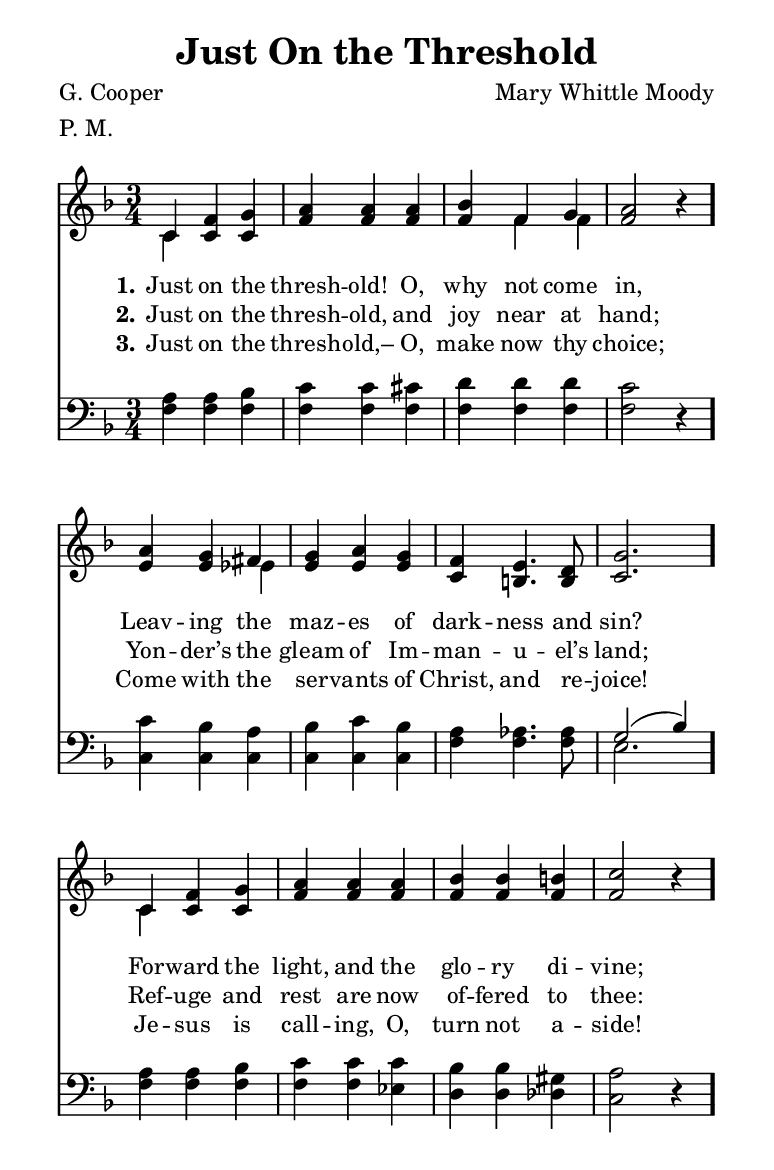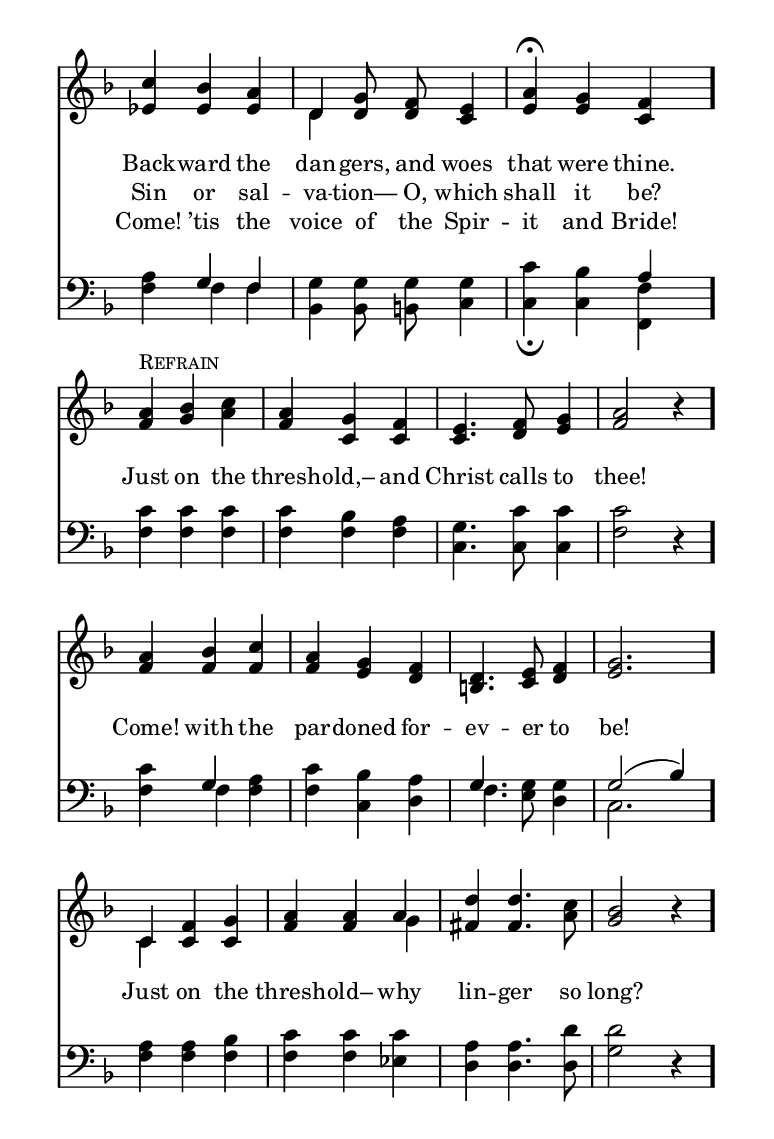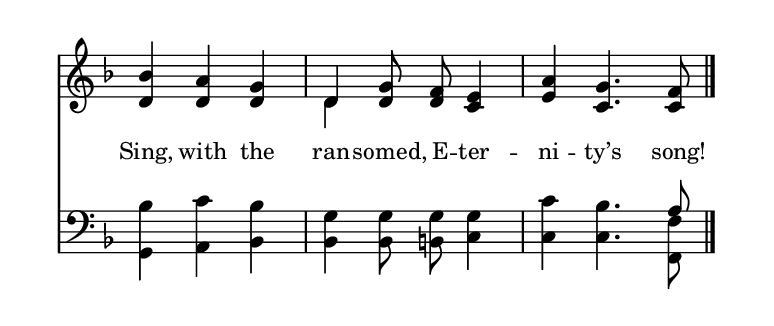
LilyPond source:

\include "common/global.ily"
\paper {
  \include "common/paper.ily"
  %ragged-bottom = ##t
  ragged-last-bottom = ##t
  systems-per-page = #(cond (is-eogsized 5) (#t #f))
  page-count = #(cond (is-eogsized 2) (#t #f))
  system-count = #(cond (is-eogsized 6) (#t #f))
}

\header{
  hymnnumber = "98"
  title = "Just On the Threshold"
  tunename = "Moment By Moment"
  meter = "P. M."
  poet = "G. Cooper"
  composer = "Mary Whittle Moody"
  %copyright = ""
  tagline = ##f
}

% for fermata in MIDI
ta = { \tempo 4=120 }
tb = { \tempo 4=60 }

patternAA = { c4 c4 c4 | c4 c4 c4 | c4 c4 c4 | c2 c4 }
patternBA = { c4 c4 c4 | c4 c4 c4 | c4 c4. c8 | c2. }
patternBB = { c4 c4 c4 | c4 c4 c4 | c4 c4. c8 | c2( c4) }
patternCA = { c4 c4 c4 | c4 c8 c8 c4 | c4 \tb c4 \ta c4 | c2. }
patternDA = { c4 c4 c4 | c4 c4 c4 | c4. c8 c4 | c2 c4 }
patternEA = { c4 c4 c4 | c4 c4 c4 | c4. c8 c4 | c2. }
patternEB = { c4 c4 c4 | c4 c4 c4 | c4. c8 c4 | c2( c4) }
patternFA = { c4 c4 c4 | c4 c4 c4 | c4 c4. c8 | c2 c4 }
patternGA = { c4 c4 c4 | c4 c8 c8 c4 | c4 c4. c8 | c2. }

global = {
  \include "common/overrides.ily"
  \override Staff.TimeSignature.style = #'numbered
  \time 3/4
  \override Score.MetronomeMark.transparent = ##t % hide all fermata changes too
  \ta
  \key f \major
  \autoBeamOff
}

notesSoprano = {
\global
\relative c' {

  \changePitch \patternAA { c f g | a a a | bes f g | a r }
  \changePitch \patternBA { a g fis | g a g | f e d | g }
  \changePitch \patternAA { c, f g | a a a | bes bes b | c r }
  \changePitch \patternCA { c bes a | d, g f | e a \fermata g | f }

  << s^\markup { \small \caps "Refrain" }
  \changePitch \patternDA { a bes c | a g f | e f g | a r } >>
  \changePitch \patternEA { a bes c | a g f | d e f | g }
  \changePitch \patternFA { c, f g | a a a | d d c | bes r }
  \changePitch \patternGA { bes a g | d g f | e a g | f }

  \bar "|."

}
}

notesAlto = {
\global
\relative e' {

  \changePitch \patternAA { c c c | f f f | f f f | f r }
  \changePitch \patternBA { e e ees | e e e | c b! b | c }
  \changePitch \patternAA { c c c | f f f | f f f | f r }
  \changePitch \patternCA { ees ees ees | d d d | c e e | c }

  \changePitch \patternDA { f g a | f c c | c d e | f r }
  \changePitch \patternEA { f f f | f e d | b! c d | e }
  \changePitch \patternFA { c c c | f f g | fis fis a | g r }
  \changePitch \patternGA { d d d | d d d | c e c | c }

}
}

notesTenor = {
\global
\relative a {

  \changePitch \patternAA { a a bes | c c cis | d d d | c r }
  \changePitch \patternBB { c bes a | bes c bes | a aes aes | g( bes) }
  \changePitch \patternAA { a a bes | c c c | bes bes gis | a r }
  \changePitch \patternCA { a g f | g g g | g c bes | a }

  \changePitch \patternDA { c c c | c bes a | g c c | c r }
  \changePitch \patternEB { c g a | c bes a | g g g | g( bes) }
  \changePitch \patternFA { a a bes | c c c | a a d | d r }
  \changePitch \patternGA { bes c bes | g g g | g c bes | a }

}
}

notesBass = {
\global
\relative f {

  \changePitch \patternAA { f f f | f f f | f f f | f r }
  \changePitch \patternBA { c c c | c c c | f f f | e }
  \changePitch \patternAA { f f f | f f ees | d d des | c r }
  \changePitch \patternCA { f f f | bes, bes b! | c c_\fermata c | <f f,> }

  \changePitch \patternDA { f f f | f f f | c c c | f r }
  \changePitch \patternEA { f f f | f c d | f e d | c }
  \changePitch \patternFA { f f f | f f ees | d d d | g r }
  \changePitch \patternGA { g, a bes | bes bes b! | c c c | <f f,> }

}
}

% This hymn does not have \bar "." at the end of each line as typeset in the
% original

Refrain = \lyricmode {

Just on the thresh -- old,– and Christ calls to thee! \bar "."
Come! with the par -- doned for -- ev -- er to be! \bar "."
Just on the thresh -- old– why lin -- ger so long? \bar "."
Sing, with the ran -- somed, E -- ter -- ni -- ty’s song! \bar "."

}

wordsA = \lyricmode {
\set stanza = "1."

Just on the thresh -- old! O, why not come in, \bar "."
Leav -- ing the maz -- es of dark -- ness and sin? \bar "."
For -- ward the light, and the glo -- ry di -- vine; \bar "."
Back -- ward the dan -- gers, and woes that were thine. \bar "."

}

wordsB = \lyricmode {
\set stanza = "2."

Just on the thresh -- old, and joy near at hand;
Yon -- der’s the gleam of Im -- man -- u -- el’s land;
Ref -- uge and rest are now of -- fered to thee:
Sin or sal -- va -- tion— O, which shall it be?

\Refrain

}

wordsC = \lyricmode {
\set stanza = "3."

Just on the thresh -- old,– O, make now thy choice;
Come with the ser -- vants of Christ, and re -- joice!
Je -- sus is call -- ing, O, turn not a -- side!
Come! ’tis the voice of the Spir -- it and Bride!

}

\score {
  \context ChoirStaff <<
    \context Staff = upper <<
      \set Staff.autoBeaming = ##f
      \set ChoirStaff.systemStartDelimiter = #'SystemStartBar
      \set ChoirStaff.printPartCombineTexts = ##f
      \partcombine #'(2 . 9) \notesSoprano \notesAlto
      \context NullVoice = sopranos { \voiceOne << \notesSoprano >> }
      \context NullVoice = altos { \voiceTwo << \notesAlto >> }
      \context Lyrics = one   \lyricsto sopranos \wordsA
      \context Lyrics = two   \lyricsto sopranos \wordsB
      \context Lyrics = three \lyricsto sopranos \wordsC
    >>
    \context Staff = men <<
      \set Staff.autoBeaming = ##f
      \clef bass
      \set ChoirStaff.printPartCombineTexts = ##f
      \partcombine #'(2 . 9) \notesTenor \notesBass
      \context NullVoice = tenors { \voiceOne << \notesTenor >> }
      \context NullVoice = basses { \voiceTwo << \notesBass >> }
    >>
  >>
  \layout {
    \include "common/layout.ily"
  }
  \midi{
    \include "common/midi.ily"
  }
}

%\markup { \fill-line { \column {
%  \line{ \bold 5 \column { \wordsE } } \combine \null \vspace #0.4
%  \line{ \bold 6 \column { \wordsF } } \combine \null \vspace #0.4
%  \line{ \bold 7 \column { \wordsG } } \combine \null \vspace #0.4
%  \line{ \bold 8 \column { \wordsH } } \combine \null \vspace #0.4
%} } }

\version "2.19.49"  % necessary for upgrading to future LilyPond versions.

% vi:set et ts=2 sw=2 ai nocindent syntax=lilypond:
